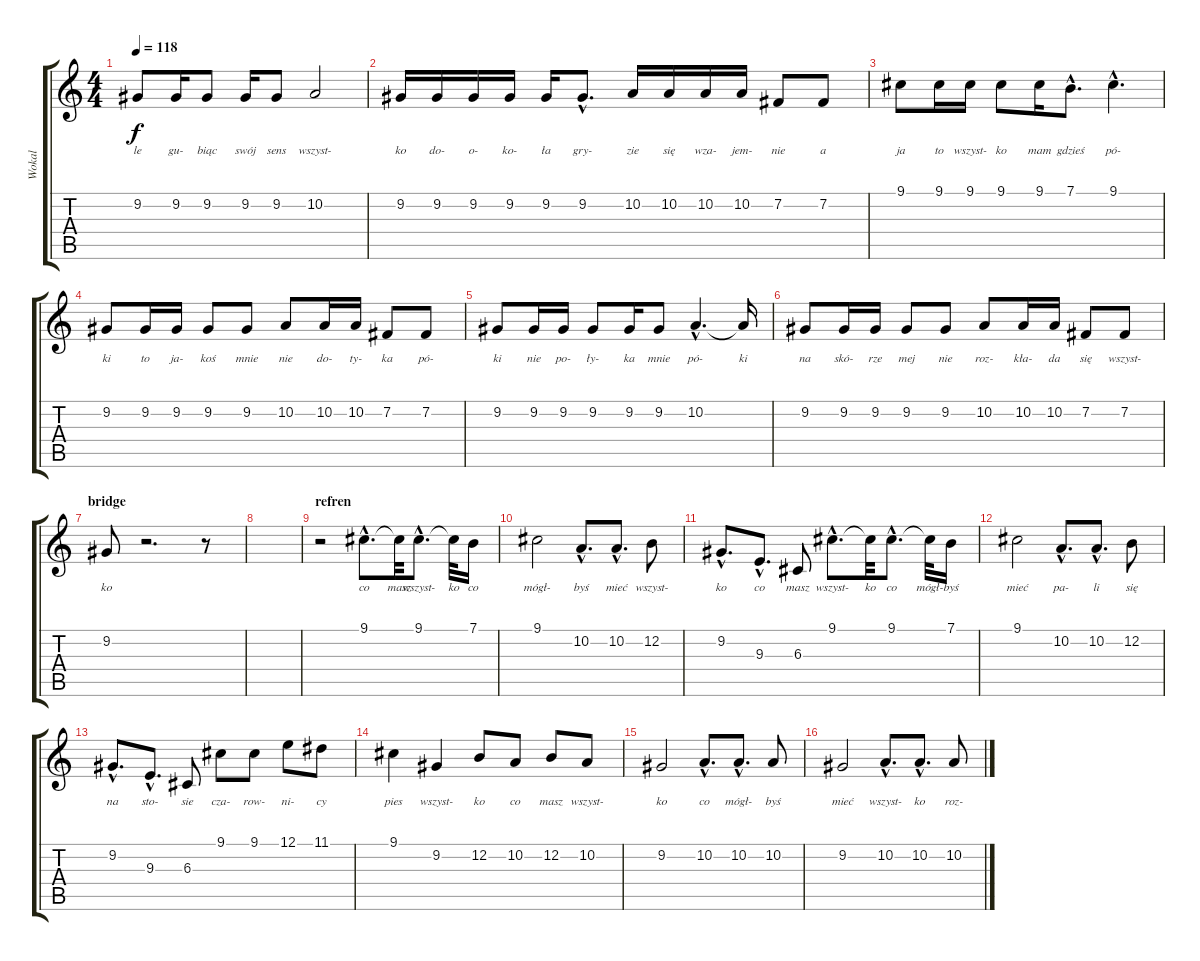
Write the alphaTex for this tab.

\track ("Wokal" "Wokal") {instrument voiceoohs}
\staff {score tabs}
\tuning (E4 B3 G3 D3 A2 E2) {hide}
\ts (4 4)
\tempo 118
\clef g2
\ks c
9.2.8{lyrics (0 "le") lyrics (1 "") lyrics (2 "") lyrics (3 "") lyrics (4 "") dy f} 9.2.16{lyrics (0 "gu-") lyrics (1 "") lyrics (2 "") lyrics (3 "") lyrics (4 "")} 9.2.8{lyrics (0 "biąc") lyrics (1 "") lyrics (2 "") lyrics (3 "") lyrics (4 "")} 9.2.16{lyrics (0 "swój") lyrics (1 "") lyrics (2 "") lyrics (3 "") lyrics (4 "")} 9.2.8{lyrics (0 "sens") lyrics (1 "") lyrics (2 "") lyrics (3 "") lyrics (4 "")} 10.2.2{lyrics (0 "wszyst-") lyrics (1 "") lyrics (2 "") lyrics (3 "") lyrics (4 "")} |
9.2.16{lyrics (0 "ko") lyrics (1 "") lyrics (2 "") lyrics (3 "") lyrics (4 "")} 9.2.16{lyrics (0 "do-") lyrics (1 "") lyrics (2 "") lyrics (3 "") lyrics (4 "")} 9.2.16{lyrics (0 "o-") lyrics (1 "") lyrics (2 "") lyrics (3 "") lyrics (4 "")} 9.2.16{lyrics (0 "ko-") lyrics (1 "") lyrics (2 "") lyrics (3 "") lyrics (4 "")} 9.2.16{lyrics (0 "ła") lyrics (1 "") lyrics (2 "") lyrics (3 "") lyrics (4 "")} 9.2{hac}.8{d lyrics (0 "gry-") lyrics (1 "") lyrics (2 "") lyrics (3 "") lyrics (4 "")} 10.2.16{lyrics (0 "zie") lyrics (1 "") lyrics (2 "") lyrics (3 "") lyrics (4 "")} 10.2.16{lyrics (0 "się") lyrics (1 "") lyrics (2 "") lyrics (3 "") lyrics (4 "")} 10.2.16{lyrics (0 "wza-") lyrics (1 "") lyrics (2 "") lyrics (3 "") lyrics (4 "")} 10.2.16{lyrics (0 "jem-") lyrics (1 "") lyrics (2 "") lyrics (3 "") lyrics (4 "")} 7.2.8{lyrics (0 "nie") lyrics (1 "") lyrics (2 "") lyrics (3 "") lyrics (4 "")} 7.2.8{lyrics (0 "a") lyrics (1 "") lyrics (2 "") lyrics (3 "") lyrics (4 "")} |
9.1.8{lyrics (0 "ja") lyrics (1 "") lyrics (2 "") lyrics (3 "") lyrics (4 "")} 9.1.16{lyrics (0 "to") lyrics (1 "") lyrics (2 "") lyrics (3 "") lyrics (4 "")} 9.1.16{lyrics (0 "wszyst-") lyrics (1 "") lyrics (2 "") lyrics (3 "") lyrics (4 "")} 9.1.8{lyrics (0 "ko") lyrics (1 "") lyrics (2 "") lyrics (3 "") lyrics (4 "")} 9.1.16{lyrics (0 "mam") lyrics (1 "") lyrics (2 "") lyrics (3 "") lyrics (4 "")} 7.1{hac}.8{d lyrics (0 "gdzieś") lyrics (1 "") lyrics (2 "") lyrics (3 "") lyrics (4 "")} 9.1{hac}.4{d lyrics (0 "pó-") lyrics (1 "") lyrics (2 "") lyrics (3 "") lyrics (4 "")} |
9.2.8{lyrics (0 "ki") lyrics (1 "") lyrics (2 "") lyrics (3 "") lyrics (4 "")} 9.2.16{lyrics (0 "to") lyrics (1 "") lyrics (2 "") lyrics (3 "") lyrics (4 "")} 9.2.16{lyrics (0 "ja-") lyrics (1 "") lyrics (2 "") lyrics (3 "") lyrics (4 "")} 9.2.8{lyrics (0 "koś") lyrics (1 "") lyrics (2 "") lyrics (3 "") lyrics (4 "")} 9.2.8{lyrics (0 "mnie") lyrics (1 "") lyrics (2 "") lyrics (3 "") lyrics (4 "")} 10.2.8{lyrics (0 "nie") lyrics (1 "") lyrics (2 "") lyrics (3 "") lyrics (4 "")} 10.2.16{lyrics (0 "do-") lyrics (1 "") lyrics (2 "") lyrics (3 "") lyrics (4 "")} 10.2.16{lyrics (0 "ty-") lyrics (1 "") lyrics (2 "") lyrics (3 "") lyrics (4 "")} 7.2.8{lyrics (0 "ka") lyrics (1 "") lyrics (2 "") lyrics (3 "") lyrics (4 "")} 7.2.8{lyrics (0 "pó-") lyrics (1 "") lyrics (2 "") lyrics (3 "") lyrics (4 "")} |
9.2.8{lyrics (0 "ki") lyrics (1 "") lyrics (2 "") lyrics (3 "") lyrics (4 "")} 9.2.16{lyrics (0 "nie") lyrics (1 "") lyrics (2 "") lyrics (3 "") lyrics (4 "")} 9.2.16{lyrics (0 "po-") lyrics (1 "") lyrics (2 "") lyrics (3 "") lyrics (4 "")} 9.2.8{lyrics (0 "ły-") lyrics (1 "") lyrics (2 "") lyrics (3 "") lyrics (4 "")} 9.2.16{lyrics (0 "ka") lyrics (1 "") lyrics (2 "") lyrics (3 "") lyrics (4 "")} 9.2.8{lyrics (0 "mnie") lyrics (1 "") lyrics (2 "") lyrics (3 "") lyrics (4 "")} 10.2{hac}.4{d lyrics (0 "pó-") lyrics (1 "") lyrics (2 "") lyrics (3 "") lyrics (4 "")} 10.2{t}.16{lyrics (0 "ki") lyrics (1 "") lyrics (2 "") lyrics (3 "") lyrics (4 "")} |
9.2.8{lyrics (0 "na") lyrics (1 "") lyrics (2 "") lyrics (3 "") lyrics (4 "")} 9.2.16{lyrics (0 "skó-") lyrics (1 "") lyrics (2 "") lyrics (3 "") lyrics (4 "")} 9.2.16{lyrics (0 "rze") lyrics (1 "") lyrics (2 "") lyrics (3 "") lyrics (4 "")} 9.2.8{lyrics (0 "mej") lyrics (1 "") lyrics (2 "") lyrics (3 "") lyrics (4 "")} 9.2.8{lyrics (0 "nie") lyrics (1 "") lyrics (2 "") lyrics (3 "") lyrics (4 "")} 10.2.8{lyrics (0 "roz-") lyrics (1 "") lyrics (2 "") lyrics (3 "") lyrics (4 "")} 10.2.16{lyrics (0 "kła-") lyrics (1 "") lyrics (2 "") lyrics (3 "") lyrics (4 "")} 10.2.16{lyrics (0 "da") lyrics (1 "") lyrics (2 "") lyrics (3 "") lyrics (4 "")} 7.2.8{lyrics (0 "się") lyrics (1 "") lyrics (2 "") lyrics (3 "") lyrics (4 "")} 7.2.8{lyrics (0 "wszyst-") lyrics (1 "") lyrics (2 "") lyrics (3 "") lyrics (4 "")} |
\section ("" "bridge")
9.2.8{lyrics (0 "ko") lyrics (1 "") lyrics (2 "") lyrics (3 "") lyrics (4 "")} r.2{d} r.8 |
|
\section ("" "refren")
r.2 9.1{hac}.8{d lyrics (0 "co") lyrics (1 "") lyrics (2 "") lyrics (3 "") lyrics (4 "")} 9.1{t}.32{lyrics (0 "masz") lyrics (1 "") lyrics (2 "") lyrics (3 "") lyrics (4 "")} 9.1{hac}.8{d lyrics (0 "wszyst-") lyrics (1 "") lyrics (2 "") lyrics (3 "") lyrics (4 "")} 9.1{t}.32{lyrics (0 "ko") lyrics (1 "") lyrics (2 "") lyrics (3 "") lyrics (4 "")} 7.1.16{lyrics (0 "co") lyrics (1 "") lyrics (2 "") lyrics (3 "") lyrics (4 "")} |
9.1.2{lyrics (0 "mógł-") lyrics (1 "") lyrics (2 "") lyrics (3 "") lyrics (4 "")} 10.2{hac}.8{d lyrics (0 "byś") lyrics (1 "") lyrics (2 "") lyrics (3 "") lyrics (4 "")} 10.2{hac}.8{d lyrics (0 "mieć") lyrics (1 "") lyrics (2 "") lyrics (3 "") lyrics (4 "")} 12.2.8{lyrics (0 "wszyst-") lyrics (1 "") lyrics (2 "") lyrics (3 "") lyrics (4 "")} |
9.2{hac}.8{d lyrics (0 "ko") lyrics (1 "") lyrics (2 "") lyrics (3 "") lyrics (4 "")} 9.3{hac}.8{d lyrics (0 "co") lyrics (1 "") lyrics (2 "") lyrics (3 "") lyrics (4 "")} 6.3.8{lyrics (0 "masz") lyrics (1 "") lyrics (2 "") lyrics (3 "") lyrics (4 "")} 9.1{hac}.8{d lyrics (0 "wszyst-") lyrics (1 "") lyrics (2 "") lyrics (3 "") lyrics (4 "")} 9.1{t}.32{lyrics (0 "ko") lyrics (1 "") lyrics (2 "") lyrics (3 "") lyrics (4 "")} 9.1{hac}.8{d lyrics (0 "co") lyrics (1 "") lyrics (2 "") lyrics (3 "") lyrics (4 "")} 9.1{t}.32{lyrics (0 "mógł-") lyrics (1 "") lyrics (2 "") lyrics (3 "") lyrics (4 "")} 7.1.16{lyrics (0 "byś") lyrics (1 "") lyrics (2 "") lyrics (3 "") lyrics (4 "")} |
9.1.2{lyrics (0 "mieć") lyrics (1 "") lyrics (2 "") lyrics (3 "") lyrics (4 "")} 10.2{hac}.8{d lyrics (0 "pa-") lyrics (1 "") lyrics (2 "") lyrics (3 "") lyrics (4 "")} 10.2{hac}.8{d lyrics (0 "li") lyrics (1 "") lyrics (2 "") lyrics (3 "") lyrics (4 "")} 12.2.8{lyrics (0 "się") lyrics (1 "") lyrics (2 "") lyrics (3 "") lyrics (4 "")} |
9.2{hac}.8{d lyrics (0 "na") lyrics (1 "") lyrics (2 "") lyrics (3 "") lyrics (4 "")} 9.3{hac}.8{d lyrics (0 "sto-") lyrics (1 "") lyrics (2 "") lyrics (3 "") lyrics (4 "")} 6.3.8{lyrics (0 "sie") lyrics (1 "") lyrics (2 "") lyrics (3 "") lyrics (4 "")} 9.1.8{lyrics (0 "cza-") lyrics (1 "") lyrics (2 "") lyrics (3 "") lyrics (4 "")} 9.1.8{lyrics (0 "row-") lyrics (1 "") lyrics (2 "") lyrics (3 "") lyrics (4 "")} 12.1.8{lyrics (0 "ni-") lyrics (1 "") lyrics (2 "") lyrics (3 "") lyrics (4 "")} 11.1.8{lyrics (0 "cy") lyrics (1 "") lyrics (2 "") lyrics (3 "") lyrics (4 "")} |
9.1.4{lyrics (0 "pies") lyrics (1 "") lyrics (2 "") lyrics (3 "") lyrics (4 "")} 9.2.4{lyrics (0 "wszyst-") lyrics (1 "") lyrics (2 "") lyrics (3 "") lyrics (4 "")} 12.2.8{lyrics (0 "ko") lyrics (1 "") lyrics (2 "") lyrics (3 "") lyrics (4 "")} 10.2.8{lyrics (0 "co") lyrics (1 "") lyrics (2 "") lyrics (3 "") lyrics (4 "")} 12.2.8{lyrics (0 "masz") lyrics (1 "") lyrics (2 "") lyrics (3 "") lyrics (4 "")} 10.2.8{lyrics (0 "wszyst-") lyrics (1 "") lyrics (2 "") lyrics (3 "") lyrics (4 "")} |
9.2.2{lyrics (0 "ko") lyrics (1 "") lyrics (2 "") lyrics (3 "") lyrics (4 "")} 10.2{hac}.8{d lyrics (0 "co") lyrics (1 "") lyrics (2 "") lyrics (3 "") lyrics (4 "")} 10.2{hac}.8{d lyrics (0 "mógł-") lyrics (1 "") lyrics (2 "") lyrics (3 "") lyrics (4 "")} 10.2.8{lyrics (0 "byś") lyrics (1 "") lyrics (2 "") lyrics (3 "") lyrics (4 "")} |
9.2.2{lyrics (0 "mieć") lyrics (1 "") lyrics (2 "") lyrics (3 "") lyrics (4 "")} 10.2{hac}.8{d lyrics (0 "wszyst-") lyrics (1 "") lyrics (2 "") lyrics (3 "") lyrics (4 "")} 10.2{hac}.8{d lyrics (0 "ko") lyrics (1 "") lyrics (2 "") lyrics (3 "") lyrics (4 "")} 10.2.8{lyrics (0 "roz-") lyrics (1 "") lyrics (2 "") lyrics (3 "") lyrics (4 "")}
